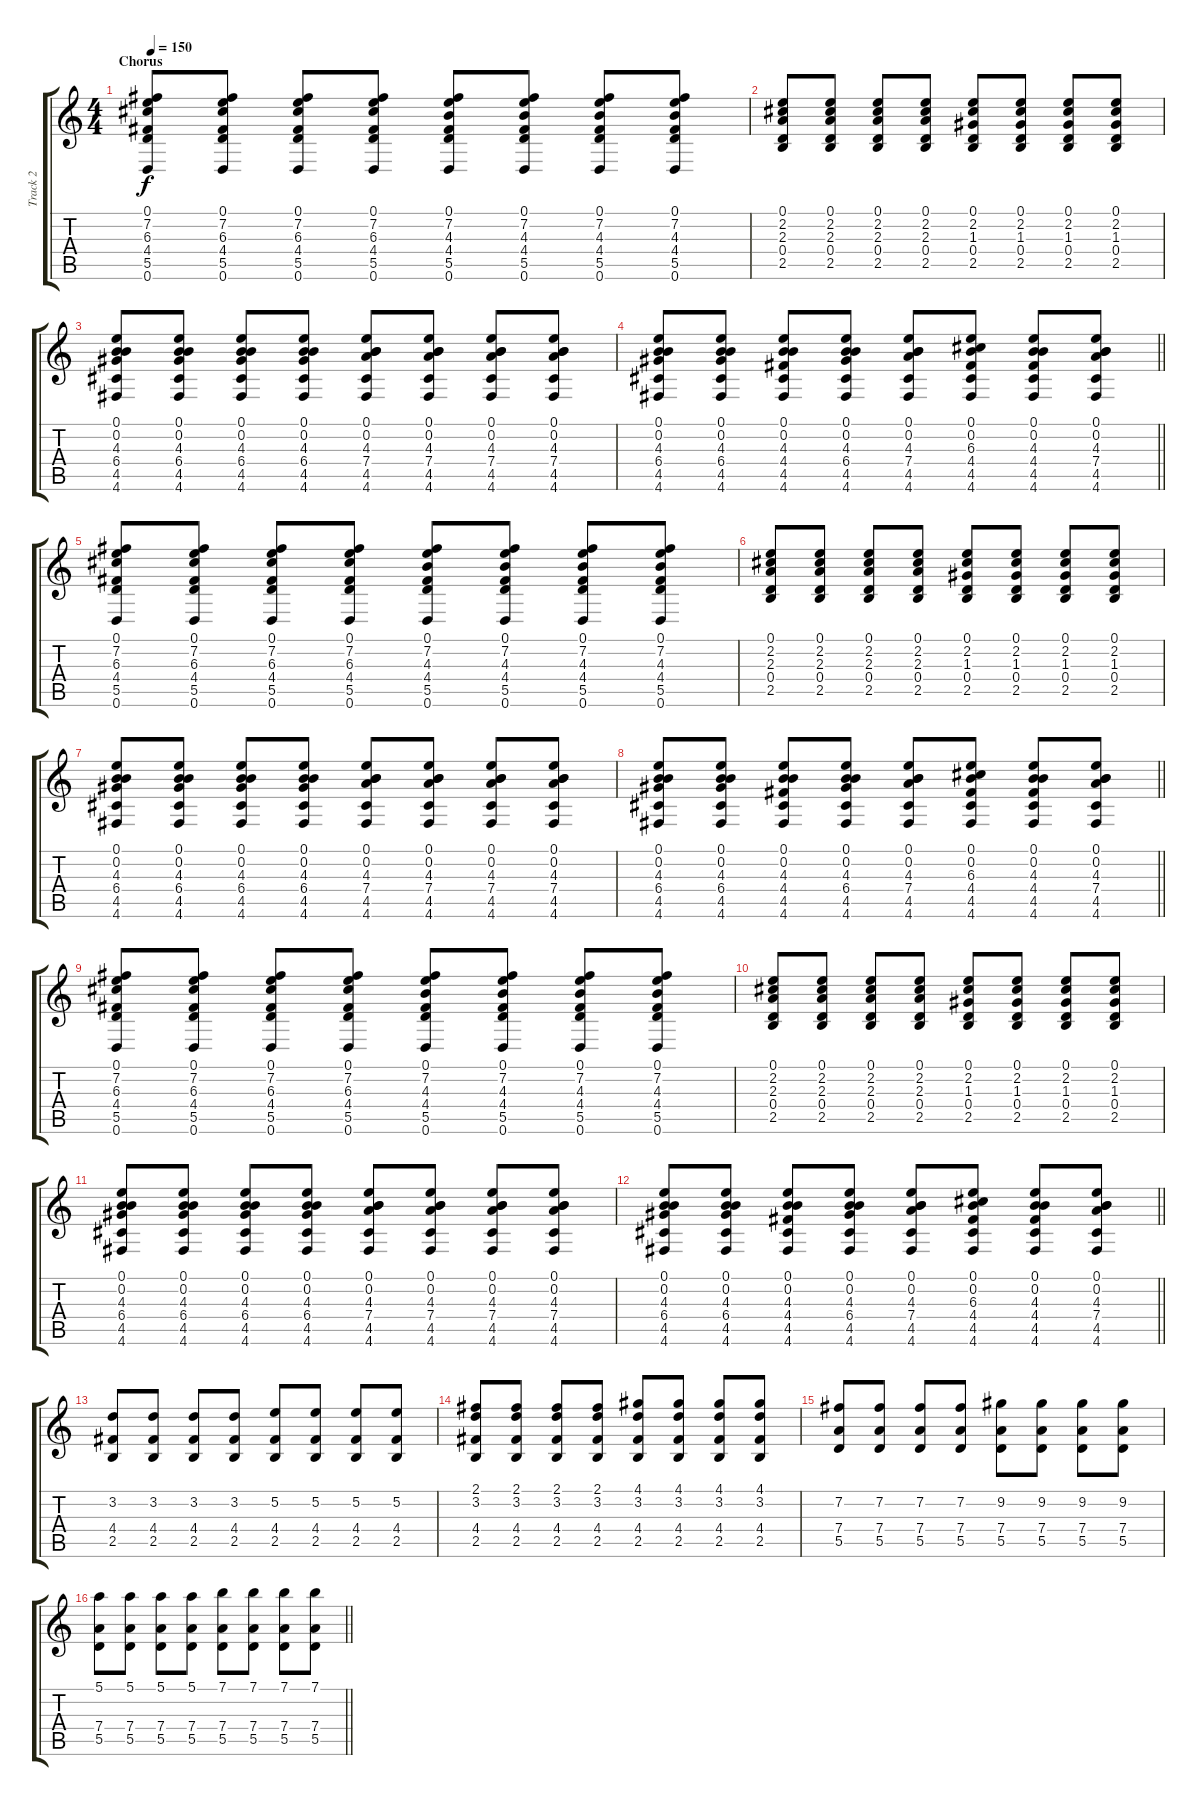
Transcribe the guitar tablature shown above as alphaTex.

\track ("Track 2" "Track 2") {instrument electricguitarclean}
\staff {score tabs}
\tuning (E4 B3 G3 D3 A2 D2) {hide}
\ts (4 4)
\section ("" "Chorus")
\tempo 150
\clef g2
\ks c
(0.1 7.2 6.3 4.4 5.5 0.6).8{dy f} (0.1 7.2 6.3 4.4 5.5 0.6).8 (0.1 7.2 6.3 4.4 5.5 0.6).8 (0.1 7.2 6.3 4.4 5.5 0.6).8 (0.1 7.2 4.3 4.4 5.5 0.6).8 (0.1 7.2 4.3 4.4 5.5 0.6).8 (0.1 7.2 4.3 4.4 5.5 0.6).8 (0.1 7.2 4.3 4.4 5.5 0.6).8 |
(0.1 2.2 2.3 0.4 2.5).8 (0.1 2.2 2.3 0.4 2.5).8 (0.1 2.2 2.3 0.4 2.5).8 (0.1 2.2 2.3 0.4 2.5).8 (0.1 2.2 1.3 0.4 2.5).8 (0.1 2.2 1.3 0.4 2.5).8 (0.1 2.2 1.3 0.4 2.5).8 (0.1 2.2 1.3 0.4 2.5).8 |
(0.1 0.2 4.3 6.4 4.5 4.6).8 (0.1 0.2 4.3 6.4 4.5 4.6).8 (0.1 0.2 4.3 6.4 4.5 4.6).8 (0.1 0.2 4.3 6.4 4.5 4.6).8 (0.1 0.2 4.3 7.4 4.5 4.6).8 (0.1 0.2 4.3 7.4 4.5 4.6).8 (0.1 0.2 4.3 7.4 4.5 4.6).8 (0.1 0.2 4.3 7.4 4.5 4.6).8 |
\barLineRight lightlight
(0.1 0.2 4.3 6.4 4.5 4.6).8 (0.1 0.2 4.3 6.4 4.5 4.6).8 (0.1 0.2 4.3 4.4 4.5 4.6).8 (0.1 0.2 4.3 6.4 4.5 4.6).8 (0.1 0.2 4.3 7.4 4.5 4.6).8 (0.1 0.2 6.3 4.4 4.5 4.6).8 (0.1 0.2 4.3 4.4 4.5 4.6).8 (0.1 0.2 4.3 7.4 4.5 4.6).8 |
(0.1 7.2 6.3 4.4 5.5 0.6).8 (0.1 7.2 6.3 4.4 5.5 0.6).8 (0.1 7.2 6.3 4.4 5.5 0.6).8 (0.1 7.2 6.3 4.4 5.5 0.6).8 (0.1 7.2 4.3 4.4 5.5 0.6).8 (0.1 7.2 4.3 4.4 5.5 0.6).8 (0.1 7.2 4.3 4.4 5.5 0.6).8 (0.1 7.2 4.3 4.4 5.5 0.6).8 |
(0.1 2.2 2.3 0.4 2.5).8 (0.1 2.2 2.3 0.4 2.5).8 (0.1 2.2 2.3 0.4 2.5).8 (0.1 2.2 2.3 0.4 2.5).8 (0.1 2.2 1.3 0.4 2.5).8 (0.1 2.2 1.3 0.4 2.5).8 (0.1 2.2 1.3 0.4 2.5).8 (0.1 2.2 1.3 0.4 2.5).8 |
(0.1 0.2 4.3 6.4 4.5 4.6).8 (0.1 0.2 4.3 6.4 4.5 4.6).8 (0.1 0.2 4.3 6.4 4.5 4.6).8 (0.1 0.2 4.3 6.4 4.5 4.6).8 (0.1 0.2 4.3 7.4 4.5 4.6).8 (0.1 0.2 4.3 7.4 4.5 4.6).8 (0.1 0.2 4.3 7.4 4.5 4.6).8 (0.1 0.2 4.3 7.4 4.5 4.6).8 |
\barLineRight lightlight
(0.1 0.2 4.3 6.4 4.5 4.6).8 (0.1 0.2 4.3 6.4 4.5 4.6).8 (0.1 0.2 4.3 4.4 4.5 4.6).8 (0.1 0.2 4.3 6.4 4.5 4.6).8 (0.1 0.2 4.3 7.4 4.5 4.6).8 (0.1 0.2 6.3 4.4 4.5 4.6).8 (0.1 0.2 4.3 4.4 4.5 4.6).8 (0.1 0.2 4.3 7.4 4.5 4.6).8 |
(0.1 7.2 6.3 4.4 5.5 0.6).8 (0.1 7.2 6.3 4.4 5.5 0.6).8 (0.1 7.2 6.3 4.4 5.5 0.6).8 (0.1 7.2 6.3 4.4 5.5 0.6).8 (0.1 7.2 4.3 4.4 5.5 0.6).8 (0.1 7.2 4.3 4.4 5.5 0.6).8 (0.1 7.2 4.3 4.4 5.5 0.6).8 (0.1 7.2 4.3 4.4 5.5 0.6).8 |
(0.1 2.2 2.3 0.4 2.5).8 (0.1 2.2 2.3 0.4 2.5).8 (0.1 2.2 2.3 0.4 2.5).8 (0.1 2.2 2.3 0.4 2.5).8 (0.1 2.2 1.3 0.4 2.5).8 (0.1 2.2 1.3 0.4 2.5).8 (0.1 2.2 1.3 0.4 2.5).8 (0.1 2.2 1.3 0.4 2.5).8 |
(0.1 0.2 4.3 6.4 4.5 4.6).8 (0.1 0.2 4.3 6.4 4.5 4.6).8 (0.1 0.2 4.3 6.4 4.5 4.6).8 (0.1 0.2 4.3 6.4 4.5 4.6).8 (0.1 0.2 4.3 7.4 4.5 4.6).8 (0.1 0.2 4.3 7.4 4.5 4.6).8 (0.1 0.2 4.3 7.4 4.5 4.6).8 (0.1 0.2 4.3 7.4 4.5 4.6).8 |
\barLineRight lightlight
(0.1 0.2 4.3 6.4 4.5 4.6).8 (0.1 0.2 4.3 6.4 4.5 4.6).8 (0.1 0.2 4.3 4.4 4.5 4.6).8 (0.1 0.2 4.3 6.4 4.5 4.6).8 (0.1 0.2 4.3 7.4 4.5 4.6).8 (0.1 0.2 6.3 4.4 4.5 4.6).8 (0.1 0.2 4.3 4.4 4.5 4.6).8 (0.1 0.2 4.3 7.4 4.5 4.6).8 |
(3.2 4.4 2.5).8 (3.2 4.4 2.5).8 (3.2 4.4 2.5).8 (3.2 4.4 2.5).8 (5.2 4.4 2.5).8 (5.2 4.4 2.5).8 (5.2 4.4 2.5).8 (5.2 4.4 2.5).8 |
(2.1 3.2 4.4 2.5).8 (2.1 3.2 4.4 2.5).8 (2.1 3.2 4.4 2.5).8 (2.1 3.2 4.4 2.5).8 (4.1 3.2 4.4 2.5).8 (4.1 3.2 4.4 2.5).8 (4.1 3.2 4.4 2.5).8 (4.1 3.2 4.4 2.5).8 |
(7.2 7.4 5.5).8 (7.2 7.4 5.5).8 (7.2 7.4 5.5).8 (7.2 7.4 5.5).8 (9.2 7.4 5.5).8 (9.2 7.4 5.5).8 (9.2 7.4 5.5).8 (9.2 7.4 5.5).8 |
\barLineRight lightlight
(5.1 7.4 5.5).8 (5.1 7.4 5.5).8 (5.1 7.4 5.5).8 (5.1 7.4 5.5).8 (7.1 7.4 5.5).8 (7.1 7.4 5.5).8 (7.1 7.4 5.5).8 (7.1 7.4 5.5).8
